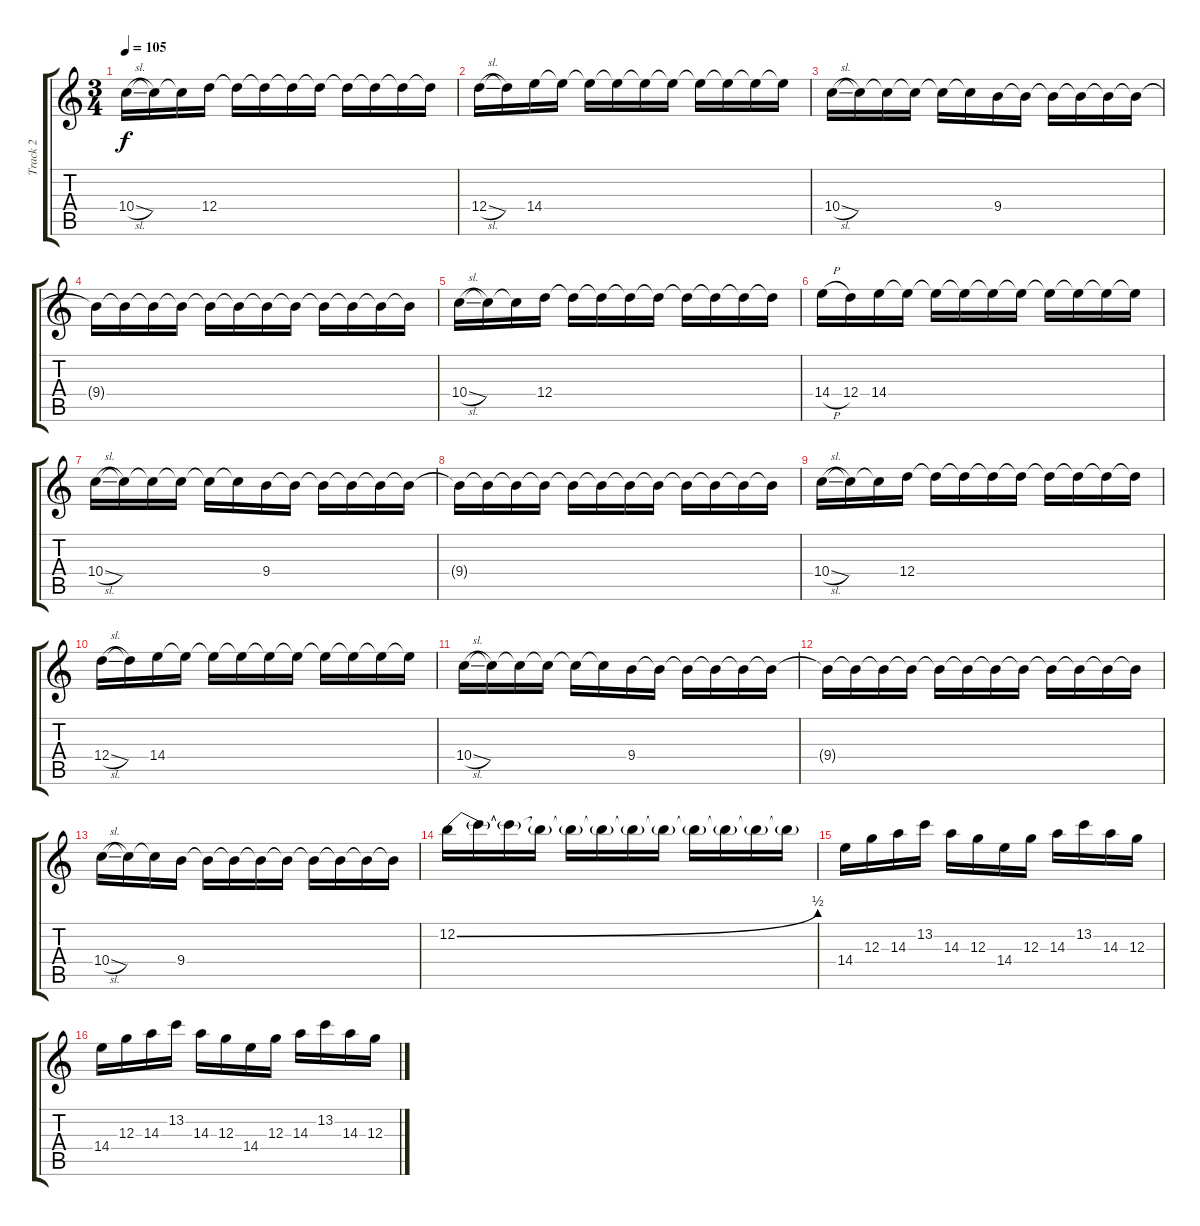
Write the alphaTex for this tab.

\track ("Track 2" "Track 2") {instrument distortionguitar}
\staff {score tabs}
\tuning (E4 B3 G3 D3 A2 E2) {hide}
\ts (3 4)
\tempo 105
\clef g2
\ks c
10.4{sl}.16{dy f} 10.4{t}.16 10.4{t}.16 12.4.16 12.4{t}.16 12.4{t}.16 12.4{t}.16 12.4{t}.16 12.4{t}.16 12.4{t}.16 12.4{t}.16 12.4{t}.16 |
12.4{sl}.16 12.4{t}.16 14.4.16 14.4{t}.16 14.4{t}.16 14.4{t}.16 14.4{t}.16 14.4{t}.16 14.4{t}.16 14.4{t}.16 14.4{t}.16 14.4{t}.16 |
10.4{sl}.16 10.4{t}.16 10.4{t}.16 10.4{t}.16 10.4{t}.16 10.4{t}.16 9.4.16 9.4{t}.16 9.4{t}.16 9.4{t}.16 9.4{t}.16 9.4{t}.16 |
9.4{t}.16 9.4{t}.16 9.4{t}.16 9.4{t}.16 9.4{t}.16 9.4{t}.16 9.4{t}.16 9.4{t}.16 9.4{t}.16 9.4{t}.16 9.4{t}.16 9.4{t}.16 |
10.4{sl}.16 10.4{t}.16 10.4{t}.16 12.4.16 12.4{t}.16 12.4{t}.16 12.4{t}.16 12.4{t}.16 12.4{t}.16 12.4{t}.16 12.4{t}.16 12.4{t}.16 |
14.4{h}.16 12.4.16 14.4.16 14.4{t}.16 14.4{t}.16 14.4{t}.16 14.4{t}.16 14.4{t}.16 14.4{t}.16 14.4{t}.16 14.4{t}.16 14.4{t}.16 |
10.4{sl}.16 10.4{t}.16 10.4{t}.16 10.4{t}.16 10.4{t}.16 10.4{t}.16 9.4.16 9.4{t}.16 9.4{t}.16 9.4{t}.16 9.4{t}.16 9.4{t}.16 |
9.4{t}.16 9.4{t}.16 9.4{t}.16 9.4{t}.16 9.4{t}.16 9.4{t}.16 9.4{t}.16 9.4{t}.16 9.4{t}.16 9.4{t}.16 9.4{t}.16 9.4{t}.16 |
10.4{sl}.16 10.4{t}.16 10.4{t}.16 12.4.16 12.4{t}.16 12.4{t}.16 12.4{t}.16 12.4{t}.16 12.4{t}.16 12.4{t}.16 12.4{t}.16 12.4{t}.16 |
12.4{sl}.16 12.4{t}.16 14.4.16 14.4{t}.16 14.4{t}.16 14.4{t}.16 14.4{t}.16 14.4{t}.16 14.4{t}.16 14.4{t}.16 14.4{t}.16 14.4{t}.16 |
10.4{sl}.16 10.4{t}.16 10.4{t}.16 10.4{t}.16 10.4{t}.16 10.4{t}.16 9.4.16 9.4{t}.16 9.4{t}.16 9.4{t}.16 9.4{t}.16 9.4{t}.16 |
9.4{t}.16 9.4{t}.16 9.4{t}.16 9.4{t}.16 9.4{t}.16 9.4{t}.16 9.4{t}.16 9.4{t}.16 9.4{t}.16 9.4{t}.16 9.4{t}.16 9.4{t}.16 |
10.4{sl}.16 10.4{t}.16 10.4{t}.16 9.4.16 9.4{t}.16 9.4{t}.16 9.4{t}.16 9.4{t}.16 9.4{t}.16 9.4{t}.16 9.4{t}.16 9.4{t}.16 |
12.2{be (bend 0 0 60 2)}.16 12.2{t}.16 12.2{t}.16 12.2{t}.16 12.2{t}.16 12.2{t}.16 12.2{t}.16 12.2{t}.16 12.2{t}.16 12.2{t}.16 12.2{t}.16 12.2{t}.16 |
14.4.16 12.3.16 14.3.16 13.2.16 14.3.16 12.3.16 14.4.16 12.3.16 14.3.16 13.2.16 14.3.16 12.3.16 |
14.4.16 12.3.16 14.3.16 13.2.16 14.3.16 12.3.16 14.4.16 12.3.16 14.3.16 13.2.16 14.3.16 12.3.16
